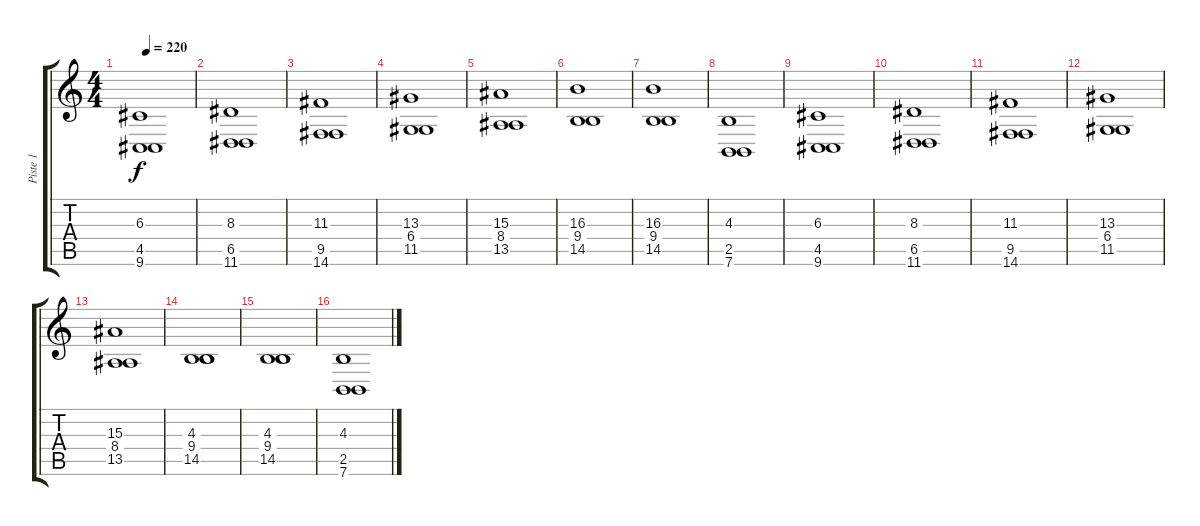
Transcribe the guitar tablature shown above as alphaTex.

\track ("Piste 1" "Piste 1") {instrument stringensemble1}
\staff {score tabs}
\tuning (E4 B3 G3 D3 A2 E2) {hide}
\ts (4 4)
\tempo 220
\clef g2
\ks c
(6.3 4.5 9.6).1{dy f} |
(8.3 6.5 11.6).1 |
(11.3 9.5 14.6).1 |
(13.3 6.4 11.5).1{volume 12} |
(15.3 8.4 13.5).1 |
(16.3 9.4 14.5).1 |
(16.3 9.4 14.5).1 |
(4.3 2.5 7.6).1 |
(6.3 4.5 9.6).1 |
(8.3 6.5 11.6).1 |
(11.3 9.5 14.6).1 |
(13.3 6.4 11.5).1{volume 13} |
(15.3 8.4 13.5).1 |
(4.3 9.4 14.5).1 |
(4.3 9.4 14.5).1 |
(4.3 2.5 7.6).1
